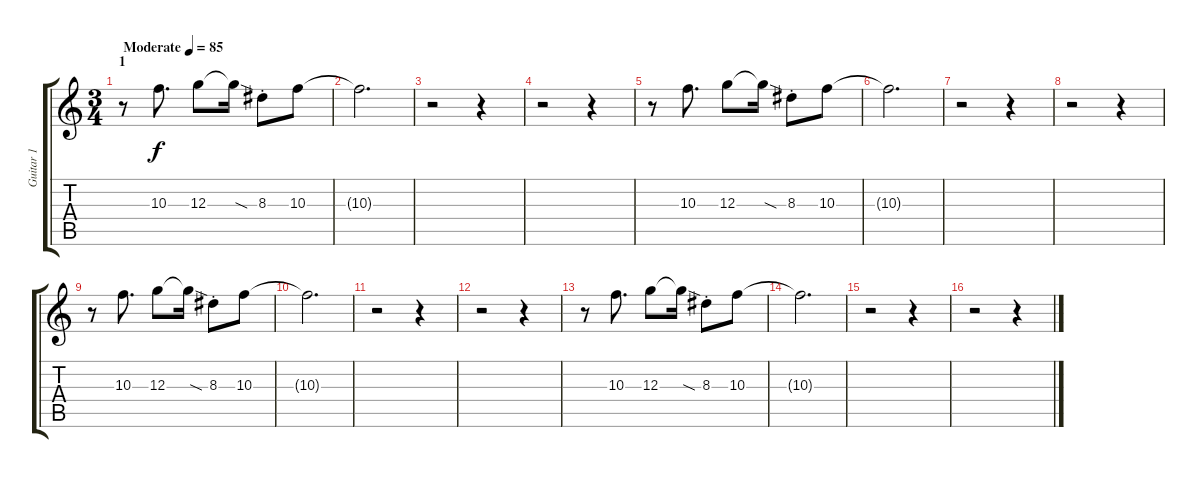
\track ("Guitar 1" "Guitar 1") {instrument electricguitarclean}
\staff {score tabs}
\tuning (E4 B3 G3 D3 A2 D2) {hide}
\ts (3 4)
\section ("" "1")
\tempo (85 "Moderate")
\clef g2
\ks c
r.8{dy f instrument electricguitarclean} 10.3.8{d} 12.3.8 12.3{sod t}.16 8.3{st}.8 10.3.8 |
10.3{t}.2{d} |
r.2 r.4 |
r.2 r.4 |
r.8 10.3.8{d} 12.3.8 12.3{sod t}.16 8.3{st}.8 10.3.8 |
10.3{t}.2{d} |
r.2 r.4 |
r.2 r.4 |
r.8 10.3.8{d} 12.3.8 12.3{sod t}.16 8.3{st}.8 10.3.8 |
10.3{t}.2{d} |
r.2 r.4 |
r.2 r.4 |
r.8 10.3.8{d} 12.3.8 12.3{sod t}.16 8.3{st}.8 10.3.8 |
10.3{t}.2{d} |
r.2 r.4 |
r.2 r.4
